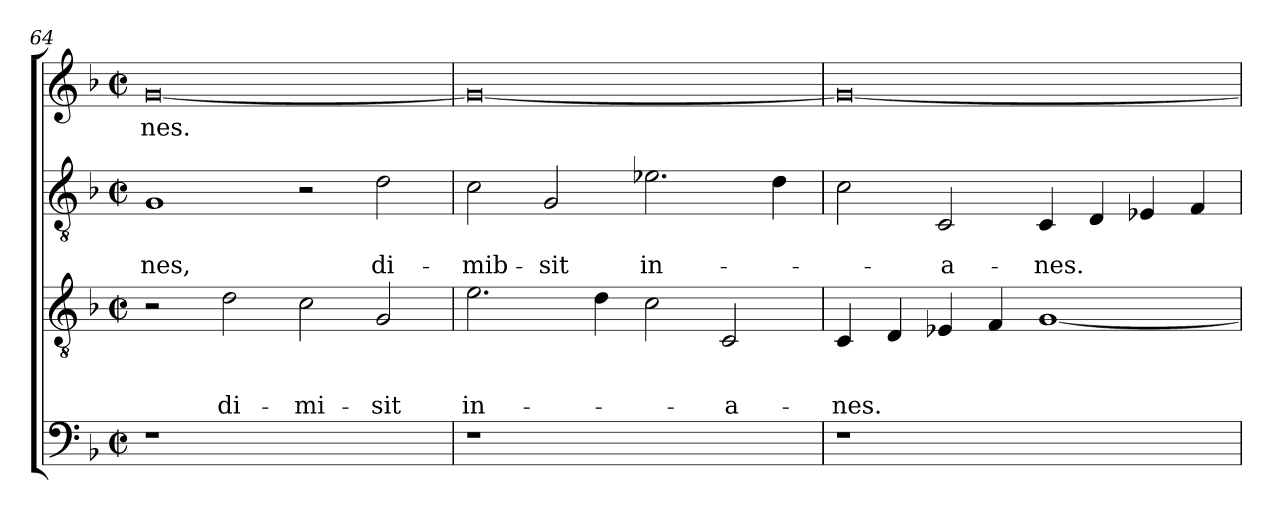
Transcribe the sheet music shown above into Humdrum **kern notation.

**kern	**kern	**text	**text	**text	**kern	**text	**text	**kern	**text
*part4	*part3	*part3	*part3	*part3	*part2	*part2	*part2	*part1	*part1
*staff4	*staff3	*staff3	*staff3	*staff3	*staff2	*staff2	*staff2	*staff1	*staff1
*clefF4	*clefGv2	*	*	*	*clefGv2	*	*	*clefG2	*
*k[b-]	*k[b-]	*	*	*	*k[b-]	*	*	*k[b-]	*
*F:	*F:	*	*	*	*F:	*	*	*F:	*
*M2/2	*M2/2	*	*	*	*M2/2	*	*	*M2/2	*
*met(c|)	*met(c|)	*	*	*	*met(c|)	*	*	*met(c|)	*
=64	=64	=64	=64	=64	=64	=64	=64	=64	=64
!	!	!	!	!	!	!	!LO:LY:b	!	!LO:LY:b
1r	2r	.	.	.	1G	.	-nes,	[<0g	-nes.
!	!	!	!	!LO:LY:b	!	!	!	!	!
.	2d\	.	.	di-	.	.	.	.	.
!	!	!	!	!LO:LY:b	!	!	!	!	!
1ryy	2c\	.	.	-mi-	2r	.	.	.	.
!	!	!	!	!LO:LY:b	!	!	!LO:LY:b	!	!
.	2G/	.	.	-sit	2d\	.	di-	.	.
=65	=65	=65	=65	=65	=65	=65	=65	=65	=65
!	!	!	!	!LO:LY:b	!	!	!LO:LY:b:rj	!	!
1r	2.e\	.	.	in-	2c\	.	-mib-	0g_	.
!	!	!	!	!	!	!	!LO:LY:b	!	!
.	.	.	.	.	2G/	.	-sit	.	.
.	4d\	.	.	.	.	.	.	.	.
!	!	!	!	!	!	!	!LO:LY:b	!	!
1ryy	2c\	.	.	.	2.e-\	.	in-	.	.
!	!	!	!	!LO:LY:b	!	!	!	!	!
.	2C/	.	.	-a-	.	.	.	.	.
.	.	.	.	.	4d\	.	.	.	.
=66	=66	=66	=66	=66	=66	=66	=66	=66	=66
!	!	!	!	!LO:LY:b	!	!	!	!	!
1r	4C/	.	.	-nes.	2c\	.	.	0g_	.
.	4D/	.	.	.	.	.	.	.	.
!	!	!	!	!	!	!	!LO:LY:b	!	!
.	4E-/	.	.	.	2C/	.	-a-	.	.
.	4F/	.	.	.	.	.	.	.	.
!	!	!	!	!	!	!	!LO:LY:b	!	!
1ryy	[<1G	.	.	.	4C/	.	-nes.	.	.
.	.	.	.	.	4D/	.	.	.	.
.	.	.	.	.	4E-/	.	.	.	.
.	.	.	.	.	4F/	.	.	.	.
=	=	=	=	=	=	=	=	=	=
*-	*-	*-	*-	*-	*-	*-	*-	*-	*-
